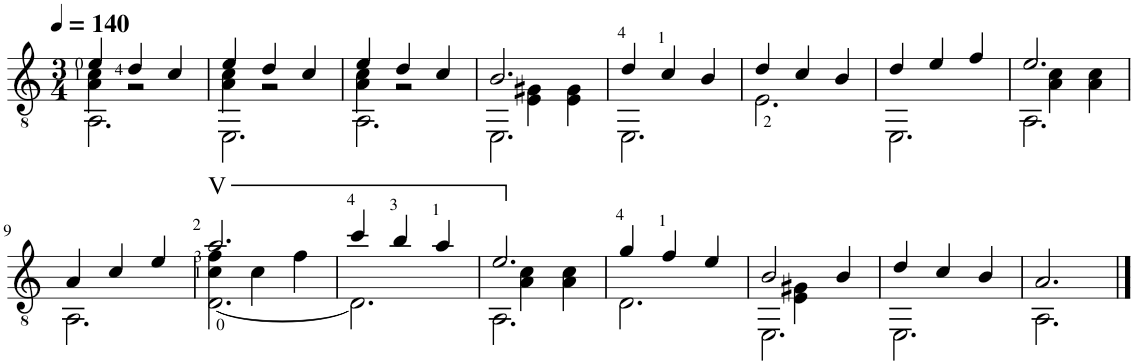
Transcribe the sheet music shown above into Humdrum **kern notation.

**kern
*part1
*staff1
*I"Классическая гитара
*clefGv2
*k[]
*M3/4
*MM140
=1
*^
*	*^
4e/	4A\ 4c\	2.AA\
4d/	2r	.
4c/	.	.
=2	=2	=2
4e/	4A\ 4c\	2.EE\
4d/	2r	.
4c/	.	.
=3	=3	=3
4e/	4A\ 4c\	2.AA\
4d/	2r	.
4c/	.	.
=4	=4	=4
2.B/	4ryy	2.EE\
.	4E\ 4G#X\	.
.	4E\ 4G#\	.
*	*v	*v
=5	=5
4d/	2.EE\
4c/	.
4B/	.
=6	=6
4d/	2.E\
4c/	.
4B/	.
=7	=7
4d/	2.EE\
4e/	.
4f/	.
=8	=8
*	*^
2.e/	4ryy	2.AA\
.	4A\ 4c\	.
.	4A\ 4c\	.
*	*v	*v
!!LO:LB:g=z
=9	=9
4A/	2.AA\
4c/	.
4e/	.
=10	=10
*	*^
!LO:TX:a:t=V	!	!
2.a/	4c\ 4f\	[2.D\
.	4c\	.
.	4f\	.
*	*v	*v
=11	=11
4cc/	2.D\]
4b/	.
4a/	.
=12	=12
*	*^
2.e/	4ryy	2.AA\
.	4A\ 4c\	.
.	4A\ 4c\	.
*	*v	*v
=13	=13
4g/	2.D\
4f/	.
4e/	.
=14	=14
*	*^
2B/	4ryy	2.EE\
.	4E\ 4G#X\	.
4B/	4ryy	.
*	*v	*v
=15	=15
4d/	2.EE\
4c/	.
4B/	.
=16	=16
2.A/	2.AA\
*v	*v
==
*-
